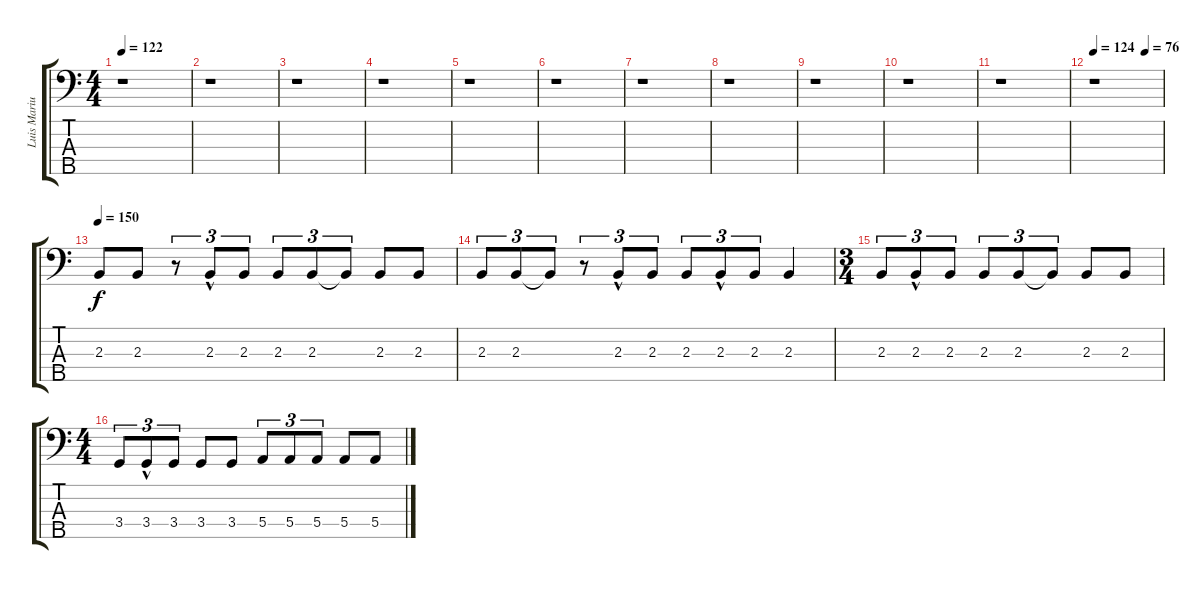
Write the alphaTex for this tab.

\track ("Luis Mariuti" "Luis Mariu") {instrument electricbasspick}
\staff {score tabs}
\tuning (G2 D2 A1 E1 B0) {hide}
\ts (4 4)
\tempo 122
\clef f4
\ks c
r.1{dy f} |
r.1 |
r.1 |
r.1 |
r.1 |
r.1 |
r.1 |
r.1 |
r.1 |
r.1 |
r.1 |
\tempo 124
\tempo (76 0.75)
r.1 |
\tempo 150
2.3.8 2.3.8 r.8{tu (3 2)} 2.3{hac}.8{tu (3 2)} 2.3.8{tu (3 2)} 2.3.8{tu (3 2)} 2.3.8{tu (3 2)} 2.3{t}.8{tu (3 2)} 2.3.8 2.3.8 |
2.3.8{tu (3 2)} 2.3.8{tu (3 2)} 2.3{t}.8{tu (3 2)} r.8{tu (3 2)} 2.3{hac}.8{tu (3 2)} 2.3.8{tu (3 2)} 2.3.8{tu (3 2)} 2.3{hac}.8{tu (3 2)} 2.3.8{tu (3 2)} 2.3.4 |
\ts (3 4)
2.3.8{tu (3 2)} 2.3{hac}.8{tu (3 2)} 2.3.8{tu (3 2)} 2.3.8{tu (3 2)} 2.3.8{tu (3 2)} 2.3{t}.8{tu (3 2)} 2.3.8 2.3.8 |
\ts (4 4)
3.4.8{tu (3 2)} 3.4{hac}.8{tu (3 2)} 3.4.8{tu (3 2)} 3.4.8 3.4.8 5.4.8{tu (3 2)} 5.4.8{tu (3 2)} 5.4.8{tu (3 2)} 5.4.8 5.4.8
